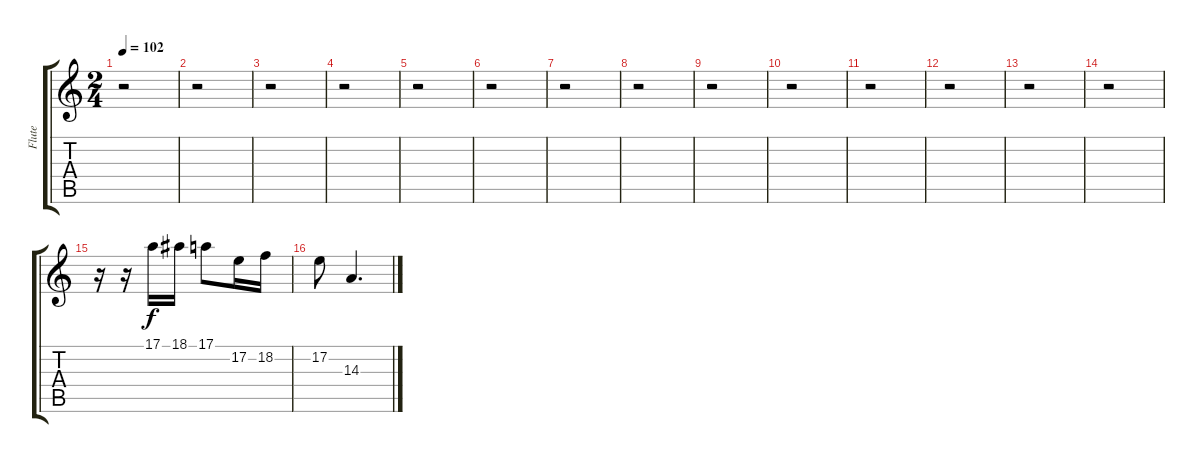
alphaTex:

\track ("Flute" "Flute") {instrument flute}
\staff {score tabs}
\tuning (E4 B3 G3 D3 A2 E2) {hide}
\ts (2 4)
\tempo 102
\clef g2
\ks c
r.2{dy f} |
r.2 |
r.2 |
r.2 |
r.2 |
r.2 |
r.2 |
r.2 |
r.2 |
r.2 |
r.2 |
r.2 |
r.2 |
r.2 |
r.16 r.16 17.1.16 18.1.16 17.1.8 17.2.16 18.2.16 |
17.2.8 14.3.4{d}
